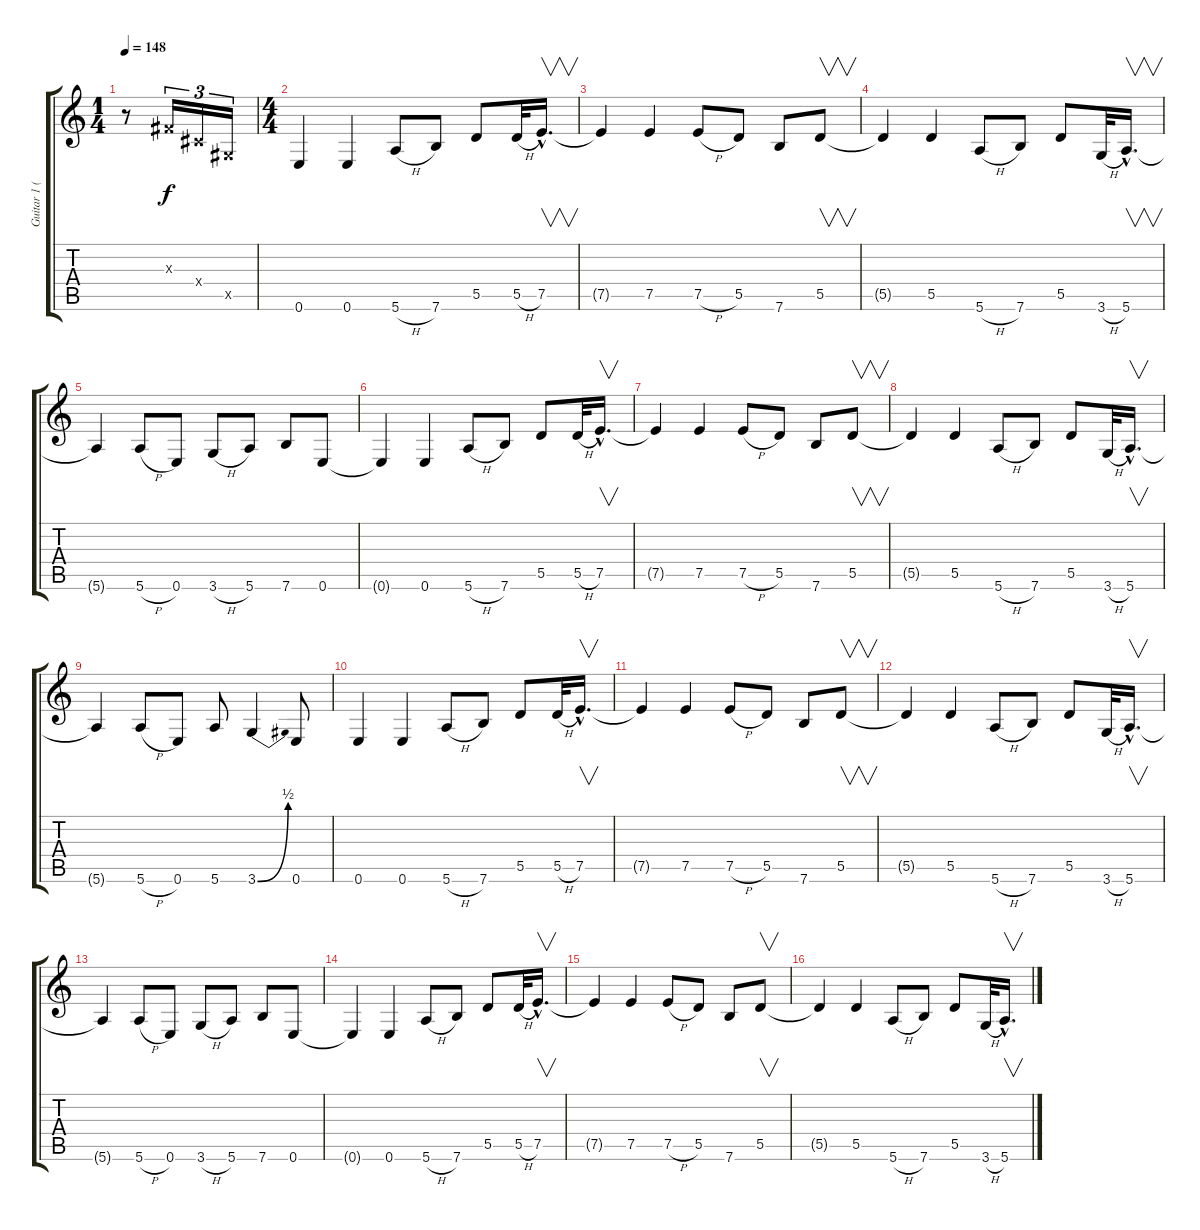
\track ("Guitar 1 (Clean)" "Guitar 1 (") {instrument electricguitarclean}
\staff {score tabs}
\tuning (E4 B3 G3 D3 A2 E2) {hide}
\ts (1 4)
\tempo 148
\clef g2
\ks c
r.8{dy f instrument electricguitarclean} -1.3{x}.16{tu (3 2)} -1.4{x}.16{tu (3 2)} -1.5{x}.16{tu (3 2)} |
\ts (4 4)
0.6.4 0.6.4 5.6{h}.8 7.6.8 5.5.8 5.5{h}.32 7.5{hac}.16{v d} |
7.5{t}.4 7.5.4 7.5{h}.8 5.5.8 7.6.8 5.5.8{v} |
5.5{t}.4 5.5.4 5.6{h}.8 7.6.8 5.5.8 3.6{h}.32 5.6{hac}.16{v d} |
5.6{t}.4 5.6{h}.8 0.6.8 3.6{h}.8 5.6.8 7.6.8 0.6.8 |
0.6{t}.4 0.6.4 5.6{h}.8 7.6.8 5.5.8 5.5{h}.32 7.5{hac}.16{v d} |
7.5{t}.4 7.5.4 7.5{h}.8 5.5.8 7.6.8 5.5.8{v} |
5.5{t}.4 5.5.4 5.6{h}.8 7.6.8 5.5.8 3.6{h}.32 5.6{hac}.16{v d} |
5.6{t}.4 5.6{h}.8 0.6.8 5.6.8 3.6{be (bend 0 0 60 2)}.4 0.6.8 |
0.6.4 0.6.4 5.6{h}.8 7.6.8 5.5.8 5.5{h}.32 7.5{hac}.16{v d} |
7.5{t}.4 7.5.4 7.5{h}.8 5.5.8 7.6.8 5.5.8{v} |
5.5{t}.4 5.5.4 5.6{h}.8 7.6.8 5.5.8 3.6{h}.32 5.6{hac}.16{v d} |
5.6{t}.4 5.6{h}.8 0.6.8 3.6{h}.8 5.6.8 7.6.8 0.6.8 |
0.6{t}.4 0.6.4 5.6{h}.8 7.6.8 5.5.8 5.5{h}.32 7.5{hac}.16{v d} |
7.5{t}.4 7.5.4 7.5{h}.8 5.5.8 7.6.8 5.5.8{v} |
5.5{t}.4 5.5.4 5.6{h}.8 7.6.8 5.5.8 3.6{h}.32 5.6{hac}.16{v d}
